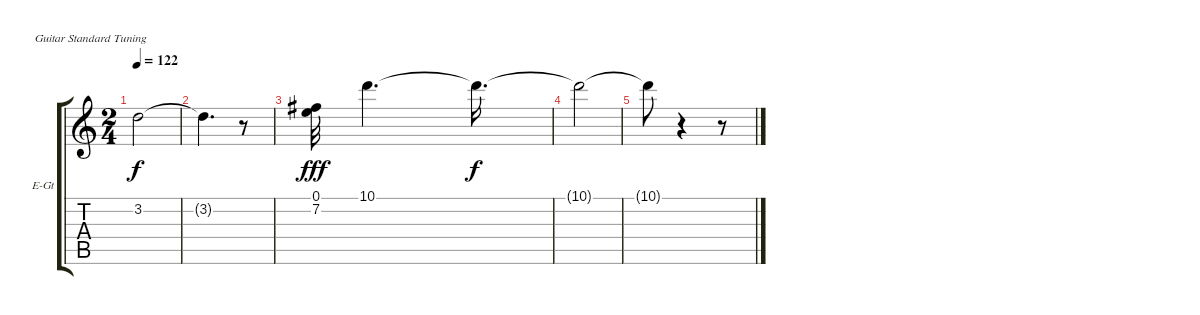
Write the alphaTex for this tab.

\bracketExtendMode groupsimilarinstruments
\firstSystemTrackNameOrientation horizontal
\otherSystemsTrackNameOrientation horizontal
\track ("Соло Гитара 1" "E-Gt") {instrument electricguitarclean}
\staff {score tabs}
\tuning (E4 B3 G3 D3 A2 E2)
\ts (2 4)
\tempo 122
\clef g2
\ks c
3.2{t}.2{dy f} |
3.2{t}.4{d} r.8 |
(0.1 7.2).32{dy fff} 10.1.4{d} 10.1{t}.16{d dy f} |
10.1{t}.2 |
10.1{t}.8 r.4 r.8
